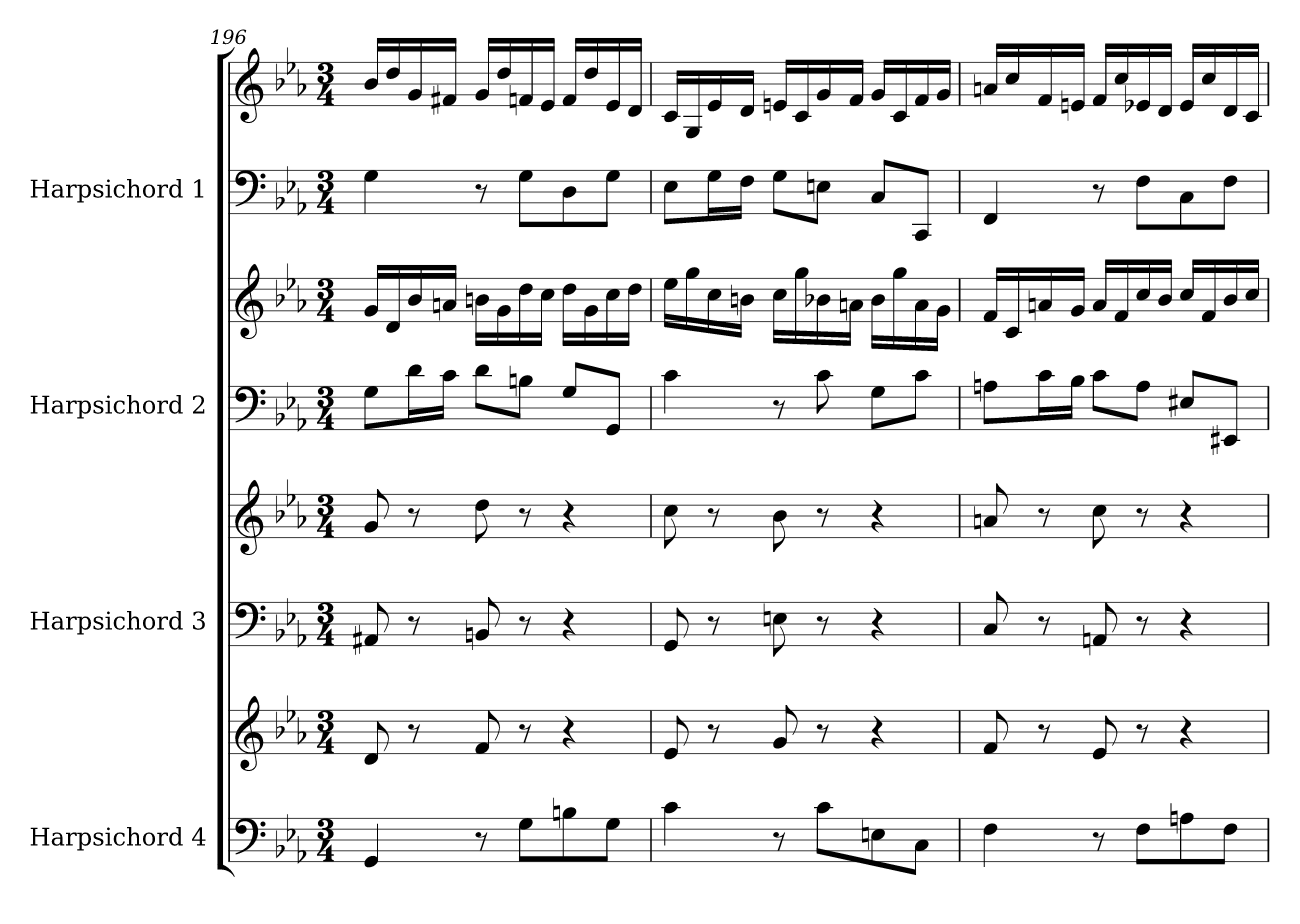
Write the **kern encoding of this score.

**kern	**kern	**kern	**kern	**kern	**kern	**kern	**kern
*part4	*part4	*part3	*part3	*part2	*part2	*part1	*part1
*staff8	*staff7	*staff6	*staff5	*staff4	*staff3	*staff2	*staff1
*I"Harpsichord 4	*	*I"Harpsichord 3	*	*I"Harpsichord 2	*	*I"Harpsichord 1	*
*I'Hp	*	*I'Hp	*	*I'Hp	*	*I'Hp	*
*clefF4	*clefG2	*clefF4	*clefG2	*clefF4	*clefG2	*clefF4	*clefG2
*k[b-e-a-]	*k[b-e-a-]	*k[b-e-a-]	*k[b-e-a-]	*k[b-e-a-]	*k[b-e-a-]	*k[b-e-a-]	*k[b-e-a-]
*M3/4	*M3/4	*M3/4	*M3/4	*M3/4	*M3/4	*M3/4	*M3/4
=196	=196	=196	=196	=196	=196	=196	=196
4GG/	8d/	8AA#X/	8g/	8G\L	16g/LL	4G\	16b-/LL
.	.	.	.	.	16d/	.	16dd/
.	8r	8r	8r	16d\L	16b-/	.	16g/
.	.	.	.	16c\JJ	16an/JJ	.	16f#X/JJ
8r	8f/	8BBn/	8dd\	8d\L	16bn\LL	8r	16g/LL
.	.	.	.	.	16g\	.	16dd/
8G\L	8r	8r	8r	8Bn\J	16dd\	8G\L	16fn/
.	.	.	.	.	16cc\JJ	.	16e-/JJ
8Bn\	4r	4r	4r	8G/L	16dd\LL	8D\	16f/LL
.	.	.	.	.	16g\	.	16dd/
8G\J	.	.	.	8GG/J	16cc\	8G\J	16e-/
.	.	.	.	.	16dd\JJ	.	16d/JJ
=197	=197	=197	=197	=197	=197	=197	=197
4c\	8e-/	8GG/	8cc\	4c\	16ee-\LL	8E-\L	16c/LL
.	.	.	.	.	16gg\	.	16G/
.	8r	8r	8r	.	16cc\	16G\L	16e-/
.	.	.	.	.	16bn\JJ	16F\JJ	16d/JJ
8r	8g/	8En\	8b-\	8r	16cc\LL	8G\L	16en/LL
.	.	.	.	.	16gg\	.	16c/
8c\L	8r	8r	8r	8c\	16b-X\	8En\J	16g/
.	.	.	.	.	16an\JJ	.	16f/JJ
8En\	4r	4r	4r	8G\L	16b-\LL	8C/L	16g/LL
.	.	.	.	.	16gg\	.	16c/
8C\J	.	.	.	8c\J	16a\	8CC/J	16f/
.	.	.	.	.	16g\JJ	.	16g/JJ
!!LO:PB:g=z
=198	=198	=198	=198	=198	=198	=198	=198
4F\	8f/	8C/	8an/	8An\L	16f/LL	4FF/	16an/LL
.	.	.	.	.	16c/	.	16cc/
.	8r	8r	8r	16c\L	16an/	.	16f/
.	.	.	.	16B-\JJ	16g/JJ	.	16en/JJ
8r	8e-/	8AAn/	8cc\	8c\L	16a/LL	8r	16f/LL
.	.	.	.	.	16f/	.	16cc/
8F\L	8r	8r	8r	8A\J	16cc/	8F\L	16e-X/
.	.	.	.	.	16b-/JJ	.	16d/JJ
8An\	4r	4r	4r	8E#X/L	16cc/LL	8C\	16e-/LL
.	.	.	.	.	16f/	.	16cc/
8F\J	.	.	.	8EE#X/J	16b-/	8F\J	16d/
.	.	.	.	.	16cc/JJ	.	16c/JJ
=	=	=	=	=	=	=	=
*-	*-	*-	*-	*-	*-	*-	*-
